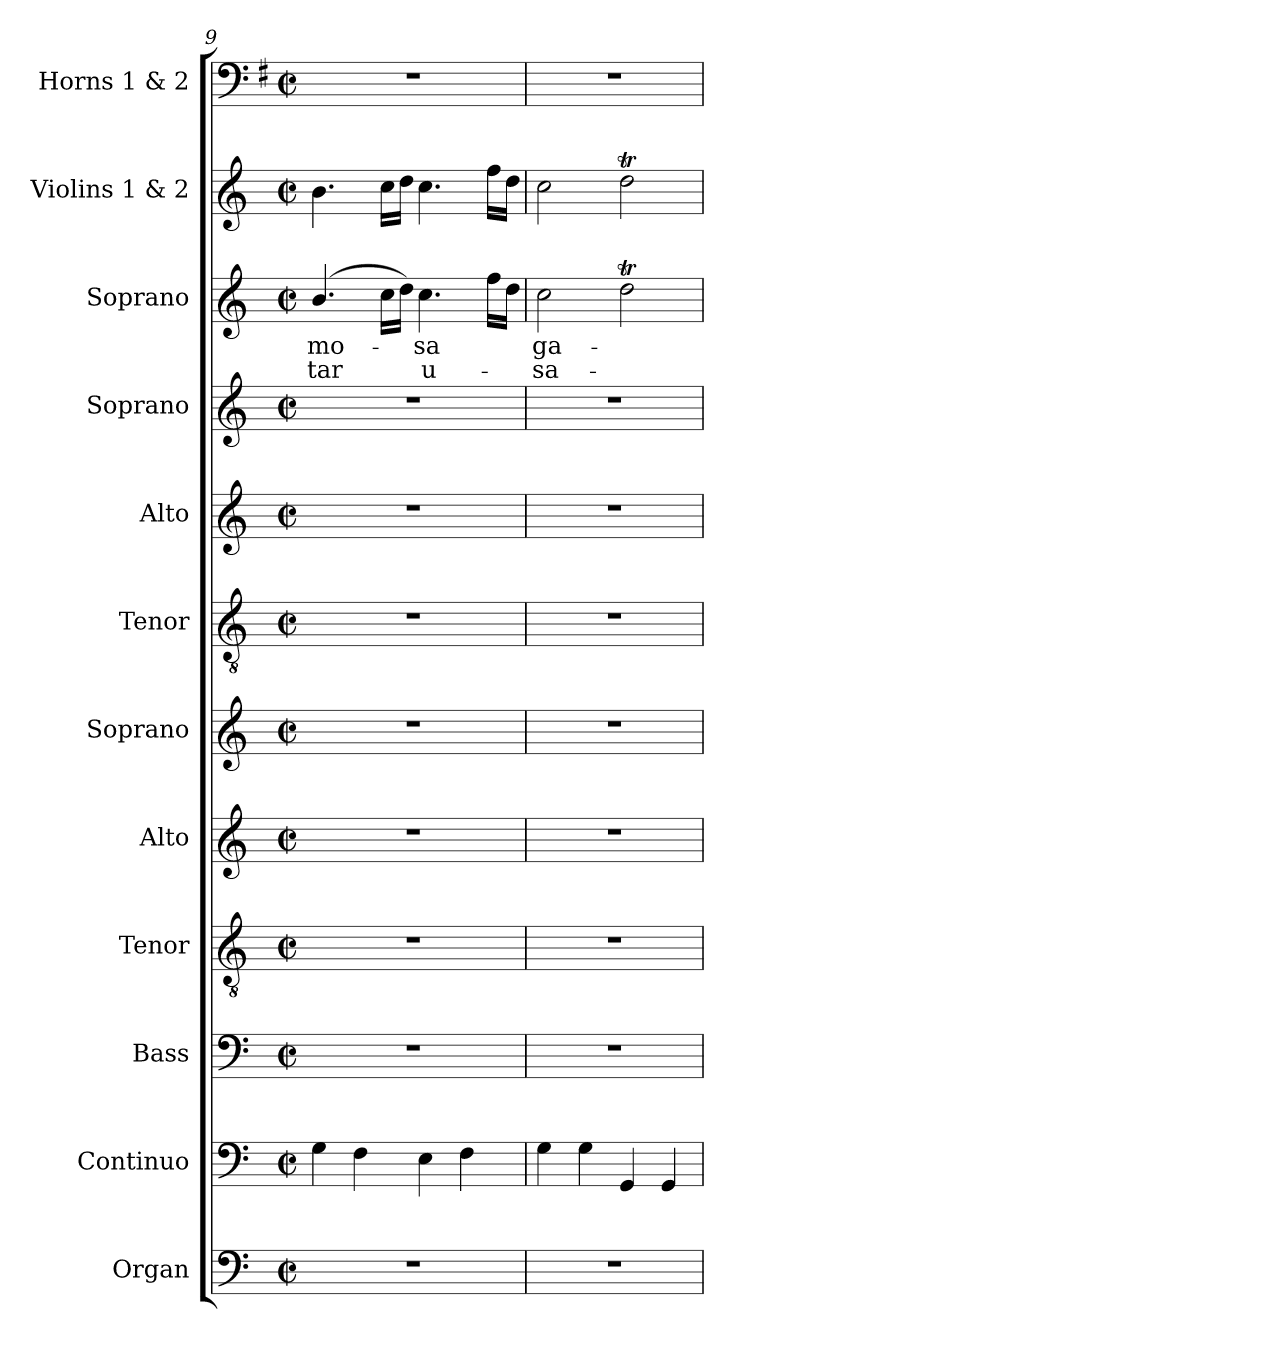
**kern	**kern	**kern	**kern	**kern	**kern	**kern	**kern	**kern	**kern	**text	**text	**kern	**kern
*part12	*part11	*part10	*part9	*part8	*part7	*part6	*part5	*part4	*part3	*part3	*part3	*part2	*part1
*staff12	*staff11	*staff10	*staff9	*staff8	*staff7	*staff6	*staff5	*staff4	*staff3	*staff3	*staff3	*staff2	*staff1
*I"Organ	*I"Continuo	*I"Bass	*I"Tenor	*I"Alto	*I"Soprano	*I"Tenor	*I"Alto	*I"Soprano	*I"Soprano	*	*	*I"Violins 1 & 2	*I"Horns 1 & 2
*I'Org.	*I'Cont.	*I'B.	*I'T.	*I'A.	*I'S.	*I'T.	*I'A.	*I'S.	*I'S.	*	*	*I'Vlns	*I'Hns.
*clefF4	*clefF4	*clefF4	*clefGv2	*clefG2	*clefG2	*clefGv2	*clefG2	*clefG2	*clefG2	*	*	*clefG2	*clefF4
*	*	*	*ITrd7c12	*	*	*ITrd7c12	*	*	*	*	*	*	*ITrd4c7
*k[]	*k[]	*k[]	*k[]	*k[]	*k[]	*k[]	*k[]	*k[]	*k[]	*	*	*k[]	*k[]
*C:	*C:	*C:	*C:	*C:	*C:	*C:	*C:	*C:	*C:	*	*	*C:	*C:
*M2/2	*M2/2	*M2/2	*M2/2	*M2/2	*M2/2	*M2/2	*M2/2	*M2/2	*M2/2	*	*	*M2/2	*M2/2
*met(c|)	*met(c|)	*met(c|)	*met(c|)	*met(c|)	*met(c|)	*met(c|)	*met(c|)	*met(c|)	*met(c|)	*	*	*met(c|)	*met(c|)
=9	=9	=9	=9	=9	=9	=9	=9	=9	=9	=9	=9	=9	=9
!	!	!	!	!	!	!	!	!	!	!LO:LY:b:color=#000000	!LO:LY:b:color=#000000	!	!
1r	4Gi\	1r	1r	1r	1r	1r	1r	1r	(4.bi/	-mo-	-tar	4.bi\	1r
.	4Fi\	.	.	.	.	.	.	.	.	.	.	.	.
.	.	.	.	.	.	.	.	.	16cci\LL	.	.	16cci\LL	.
.	.	.	.	.	.	.	.	.	16ddi\JJ)	.	.	16ddi\JJ	.
!	!	!	!	!	!	!	!	!	!	!LO:LY:b:color=#000000	!LO:LY:b:color=#000000	!	!
.	4Ei\	.	.	.	.	.	.	.	4.cci\	-sa	u-	4.cci\	.
.	4Fi\	.	.	.	.	.	.	.	.	.	.	.	.
.	.	.	.	.	.	.	.	.	16ffi\LL	.	.	16ffi\LL	.
.	.	.	.	.	.	.	.	.	16ddi\JJ	.	.	16ddi\JJ	.
=10	=10	=10	=10	=10	=10	=10	=10	=10	=10	=10	=10	=10	=10
!	!	!	!	!	!	!	!	!	!	!LO:LY:b:color=#000000	!LO:LY:b:color=#000000	!	!
1r	4Gi\	1r	1r	1r	1r	1r	1r	1r	2cci\	ga-	-sa-	2cci\	1r
.	4Gi\	.	.	.	.	.	.	.	.	.	.	.	.
.	4GGi/	.	.	.	.	.	.	.	2ddTi\	.	.	2ddTi\	.
.	4GGi/	.	.	.	.	.	.	.	.	.	.	.	.
=	=	=	=	=	=	=	=	=	=	=	=	=	=
*-	*-	*-	*-	*-	*-	*-	*-	*-	*-	*-	*-	*-	*-
